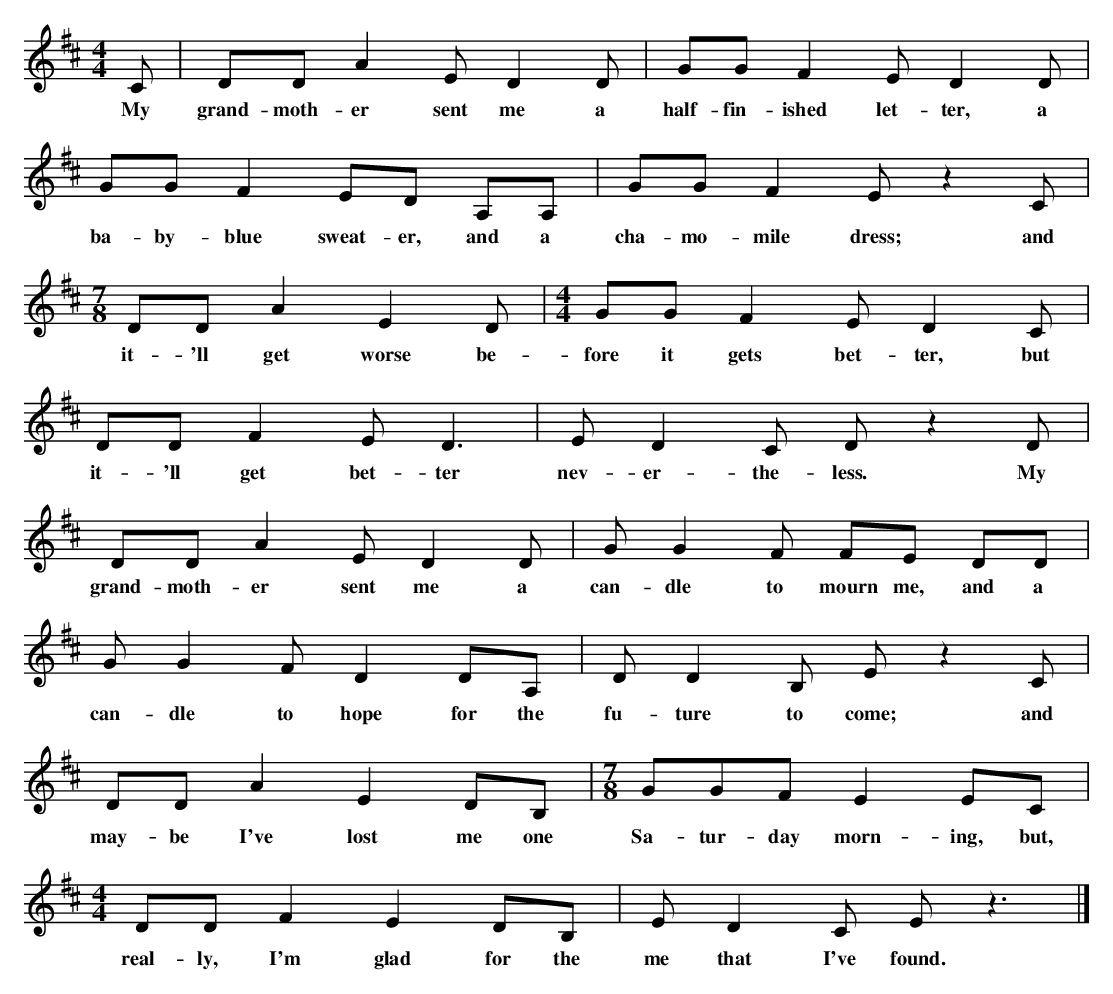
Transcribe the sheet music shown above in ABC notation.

X:1
M:4/4
L:1/8
K:D
C | DD A2 ED2 D | GG F2 ED2 D |
w: My grand-moth-er sent me a half-fin-ished let-ter, a
GG F2 ED A,A, | GG F2 Ez2 C |
w:ba-by-blue sweat-er, and a cha-mo-mile dress; and
[M:7/8] DD A2 E2D | [M:4/4] GG F2 ED2 C |
w:it-'ll get worse be-fore it gets bet-ter, but
DD F2 ED3 | ED2 C D z2 D |
w:it-'ll get bet-ter nev-er-the-less. My
DD A2 ED2 D | GG2 F FE DD |
w:grand-moth-er sent me a can-dle to mourn me, and a
GG2F D2 DA, | DD2 B, E z2 C |
w:can-dle to hope for the fu-ture to come; and
DD A2 E2 DB, | [M:7/8] GGF E2 EC |
w:may-be I've lost me one Sa-tur-day morn-ing, but,
[M:4/4] DD F2 E2 DB, | ED2 C E z3 |]
w:real-ly, I'm glad for the me that I've found.
